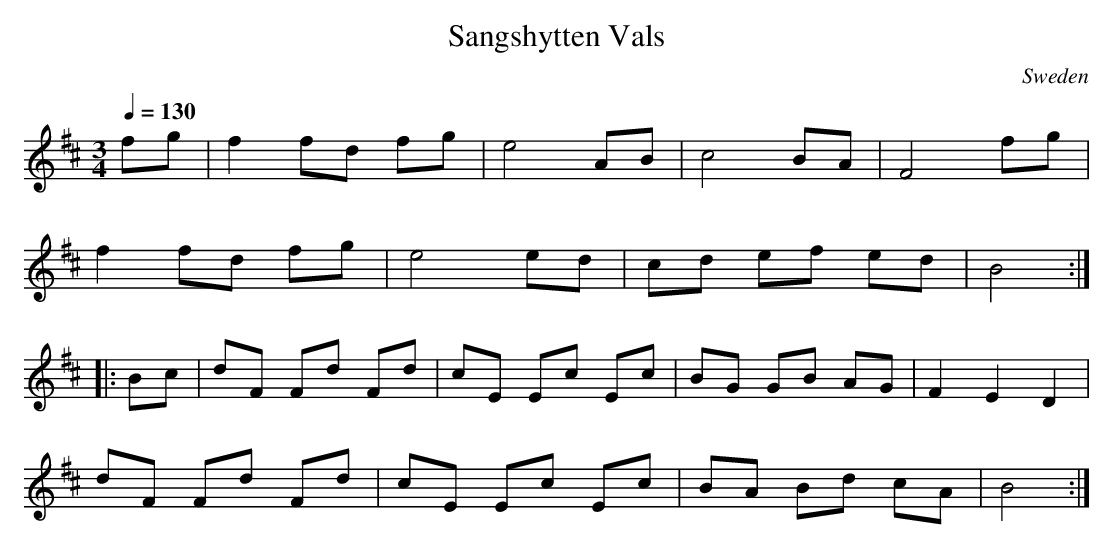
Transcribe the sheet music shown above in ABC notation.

X:1
T:Sangshytten Vals
L:1/8
M:3/4
Q:1/4=130
O:Sweden
K:D major
fg|f2fd fg|e4AB|c4BA|F4fg|
f2fd fg|e4ed|cd ef ed|B4:|
|:Bc|dF Fd Fd|cE Ec Ec|BG GB AG|F2E2D2|
dF Fd Fd|cE Ec Ec|BA Bd cA|B4:|
